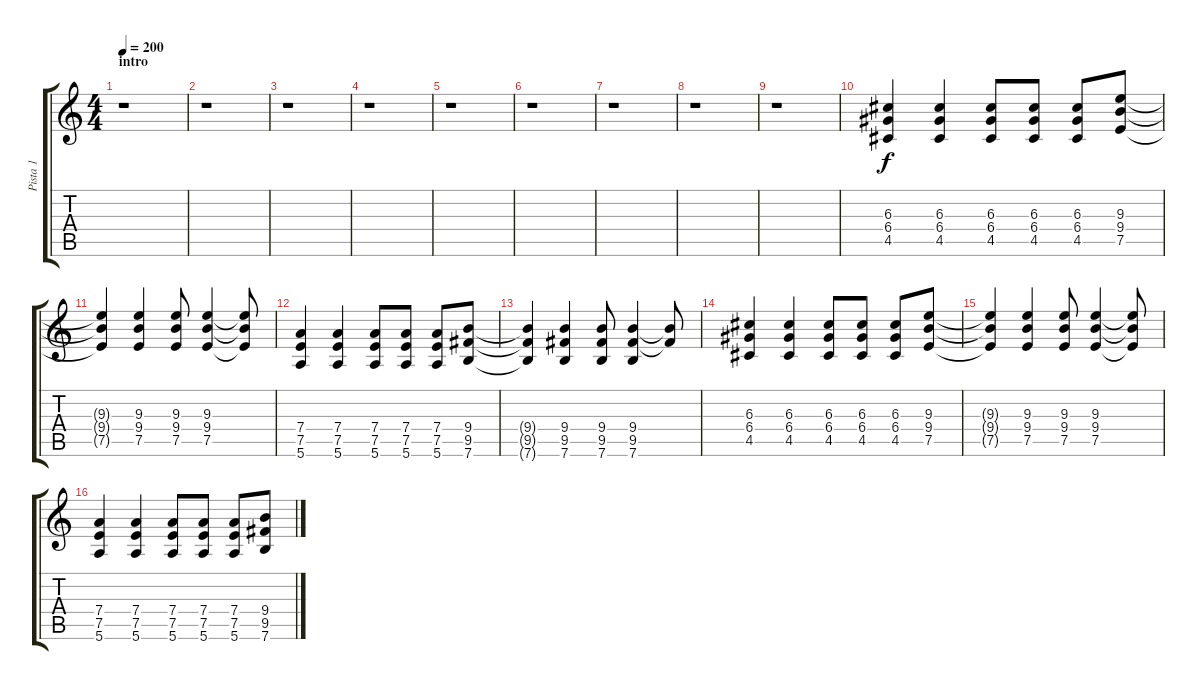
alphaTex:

\track ("Pista 1" "Pista 1") {instrument distortionguitar}
\staff {score tabs}
\tuning (E4 B3 G3 D3 A2 E2) {hide}
\ts (4 4)
\section ("" "intro")
\tempo 200
\clef g2
\ks c
r.1{dy f instrument distortionguitar} |
r.1 |
r.1 |
r.1 |
r.1 |
r.1 |
r.1 |
r.1 |
r.1 |
(6.3 6.4 4.5).4 (6.3 6.4 4.5).4 (6.3 6.4 4.5).8 (6.3 6.4 4.5).8 (6.3 6.4 4.5).8 (9.3 9.4 7.5).8 |
(9.3{t} 9.4{t} 7.5{t}).4 (9.3 9.4 7.5).4 (9.3 9.4 7.5).8 (9.3 9.4 7.5).4 (9.3{t} 9.4{t} 7.5{t}).8 |
(7.4 7.5 5.6).4 (7.4 7.5 5.6).4 (7.4 7.5 5.6).8 (7.4 7.5 5.6).8 (7.4 7.5 5.6).8 (9.4 9.5 7.6).8 |
(9.4{t} 9.5{t} 7.6{t}).4 (9.4 9.5 7.6).4 (9.4 9.5 7.6).8 (9.4 9.5 7.6).4 (9.4{t} 9.5{t}).8 |
(6.3 6.4 4.5).4 (6.3 6.4 4.5).4 (6.3 6.4 4.5).8 (6.3 6.4 4.5).8 (6.3 6.4 4.5).8 (9.3 9.4 7.5).8 |
(9.3{t} 9.4{t} 7.5{t}).4 (9.3 9.4 7.5).4 (9.3 9.4 7.5).8 (9.3 9.4 7.5).4 (9.3{t} 9.4{t} 7.5{t}).8 |
(7.4 7.5 5.6).4 (7.4 7.5 5.6).4 (7.4 7.5 5.6).8 (7.4 7.5 5.6).8 (7.4 7.5 5.6).8 (9.4 9.5 7.6).8
